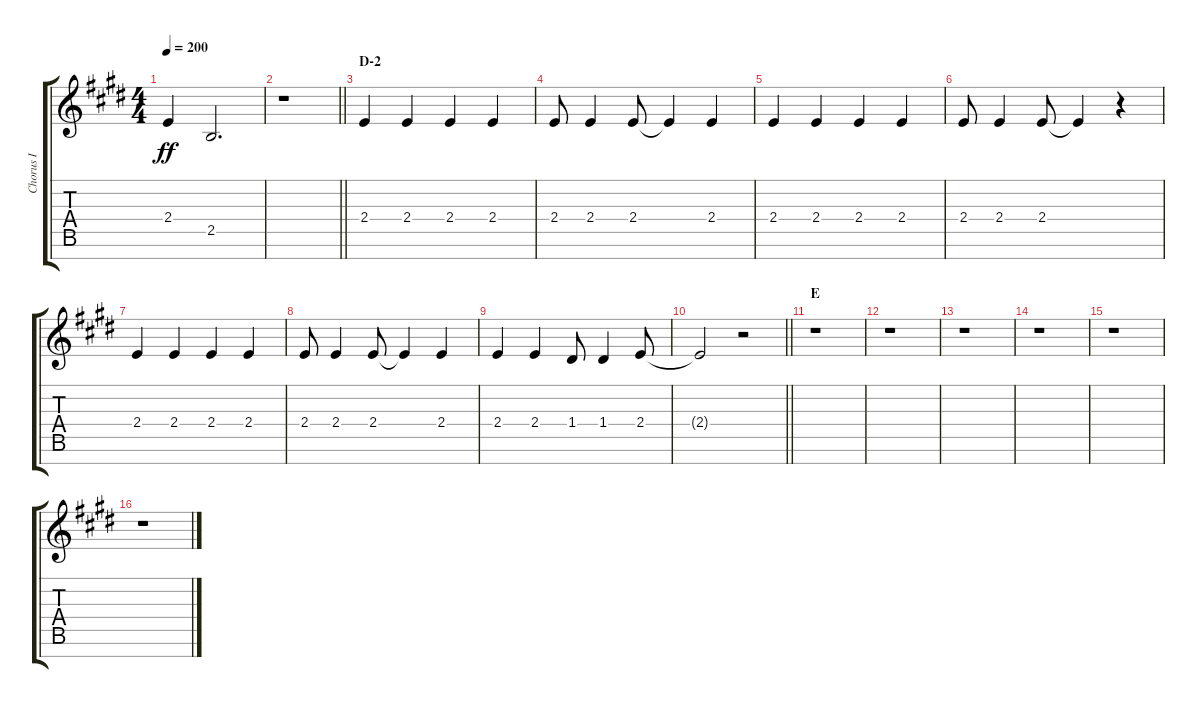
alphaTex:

\track ("Chorus I" "Chorus I") {instrument voiceoohs}
\staff {score tabs}
\tuning (E5 B4 G4 D4 A3 E3 B2) {hide}
\ts (4 4)
\tempo 200
\clef g2
\ks e
2.4.4{dy ff} 2.5.2{d} |
\barLineRight lightlight
r.1 |
\section ("" "D-2")
2.4.4 2.4.4 2.4.4 2.4.4 |
2.4.8 2.4.4 2.4.8 2.4{t}.4 2.4.4 |
2.4.4 2.4.4 2.4.4 2.4.4 |
2.4.8 2.4.4 2.4.8 2.4{t}.4 r.4 |
2.4.4 2.4.4 2.4.4 2.4.4 |
2.4.8 2.4.4 2.4.8 2.4{t}.4 2.4.4 |
2.4.4 2.4.4 1.4.8 1.4.4 2.4.8 |
\barLineRight lightlight
2.4{t}.2 r.2 |
\section ("" "E")
r.1 |
r.1 |
r.1 |
r.1 |
r.1 |
r.1
